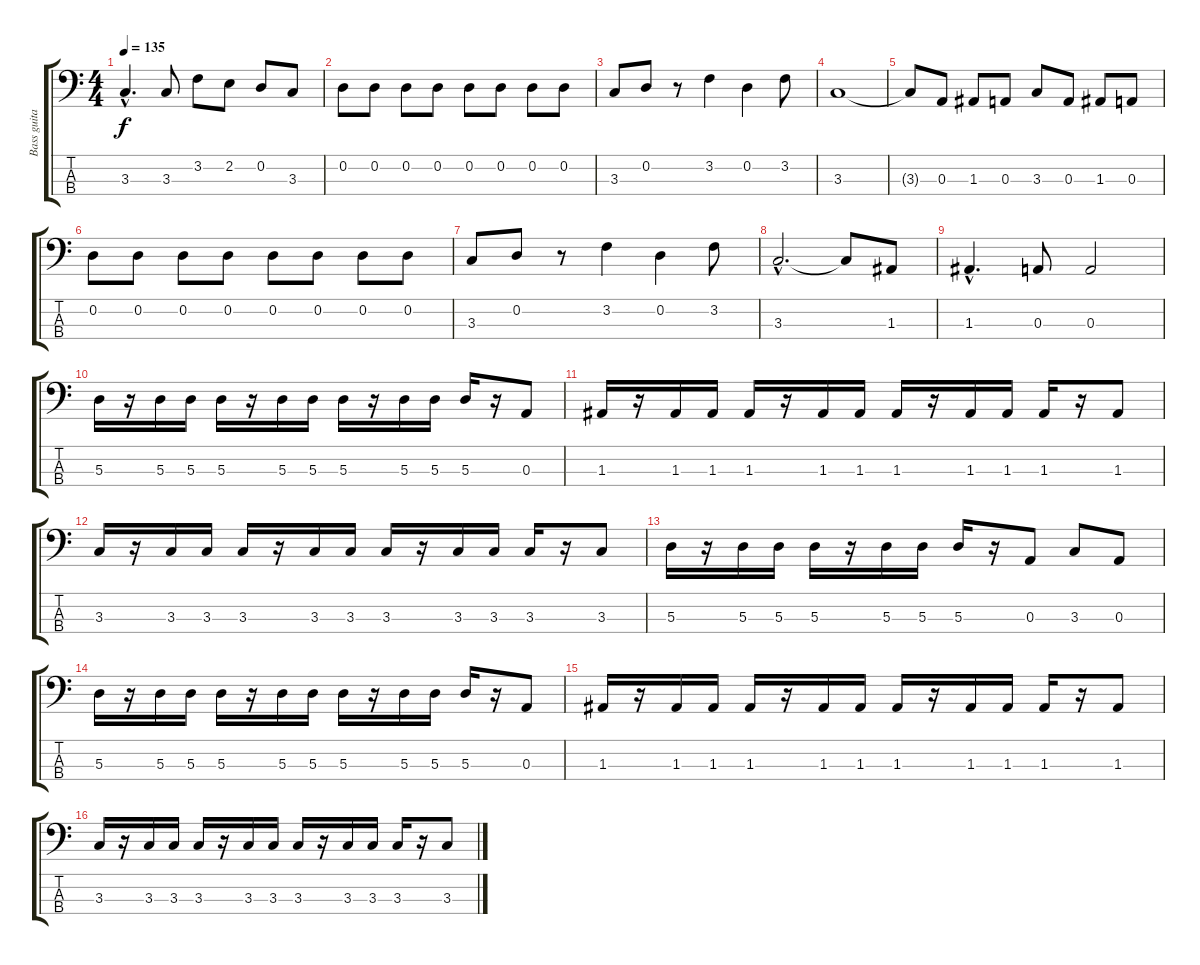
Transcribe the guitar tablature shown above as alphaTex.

\track ("Bass guitar" "Bass guita") {instrument electricbassfinger}
\staff {score tabs}
\tuning (G2 D2 A1 E1) {hide}
\ts (4 4)
\tempo 135
\clef f4
\ks c
3.3{hac}.4{d dy f} 3.3.8 3.2.8 2.2.8 0.2.8 3.3.8 |
0.2.8 0.2.8 0.2.8 0.2.8 0.2.8 0.2.8 0.2.8 0.2.8 |
3.3.8 0.2.8 r.8 3.2.4 0.2.4 3.2.8 |
3.3.1 |
3.3{t}.8 0.3.8 1.3.8 0.3.8 3.3.8 0.3.8 1.3.8 0.3.8 |
0.2.8 0.2.8 0.2.8 0.2.8 0.2.8 0.2.8 0.2.8 0.2.8 |
3.3.8 0.2.8 r.8 3.2.4 0.2.4 3.2.8 |
3.3{hac}.2{d} 3.3{t}.8 1.3.8 |
1.3{hac}.4{d} 0.3.8 0.3.2 |
5.3.16 r.16 5.3.16 5.3.16 5.3.16 r.16 5.3.16 5.3.16 5.3.16 r.16 5.3.16 5.3.16 5.3.16 r.16 0.3.8 |
1.3.16 r.16 1.3.16 1.3.16 1.3.16 r.16 1.3.16 1.3.16 1.3.16 r.16 1.3.16 1.3.16 1.3.16 r.16 1.3.8 |
3.3.16 r.16 3.3.16 3.3.16 3.3.16 r.16 3.3.16 3.3.16 3.3.16 r.16 3.3.16 3.3.16 3.3.16 r.16 3.3.8 |
5.3.16 r.16 5.3.16 5.3.16 5.3.16 r.16 5.3.16 5.3.16 5.3.16 r.16 0.3.8 3.3.8 0.3.8 |
5.3.16 r.16 5.3.16 5.3.16 5.3.16 r.16 5.3.16 5.3.16 5.3.16 r.16 5.3.16 5.3.16 5.3.16 r.16 0.3.8 |
1.3.16 r.16 1.3.16 1.3.16 1.3.16 r.16 1.3.16 1.3.16 1.3.16 r.16 1.3.16 1.3.16 1.3.16 r.16 1.3.8 |
3.3.16 r.16 3.3.16 3.3.16 3.3.16 r.16 3.3.16 3.3.16 3.3.16 r.16 3.3.16 3.3.16 3.3.16 r.16 3.3.8
